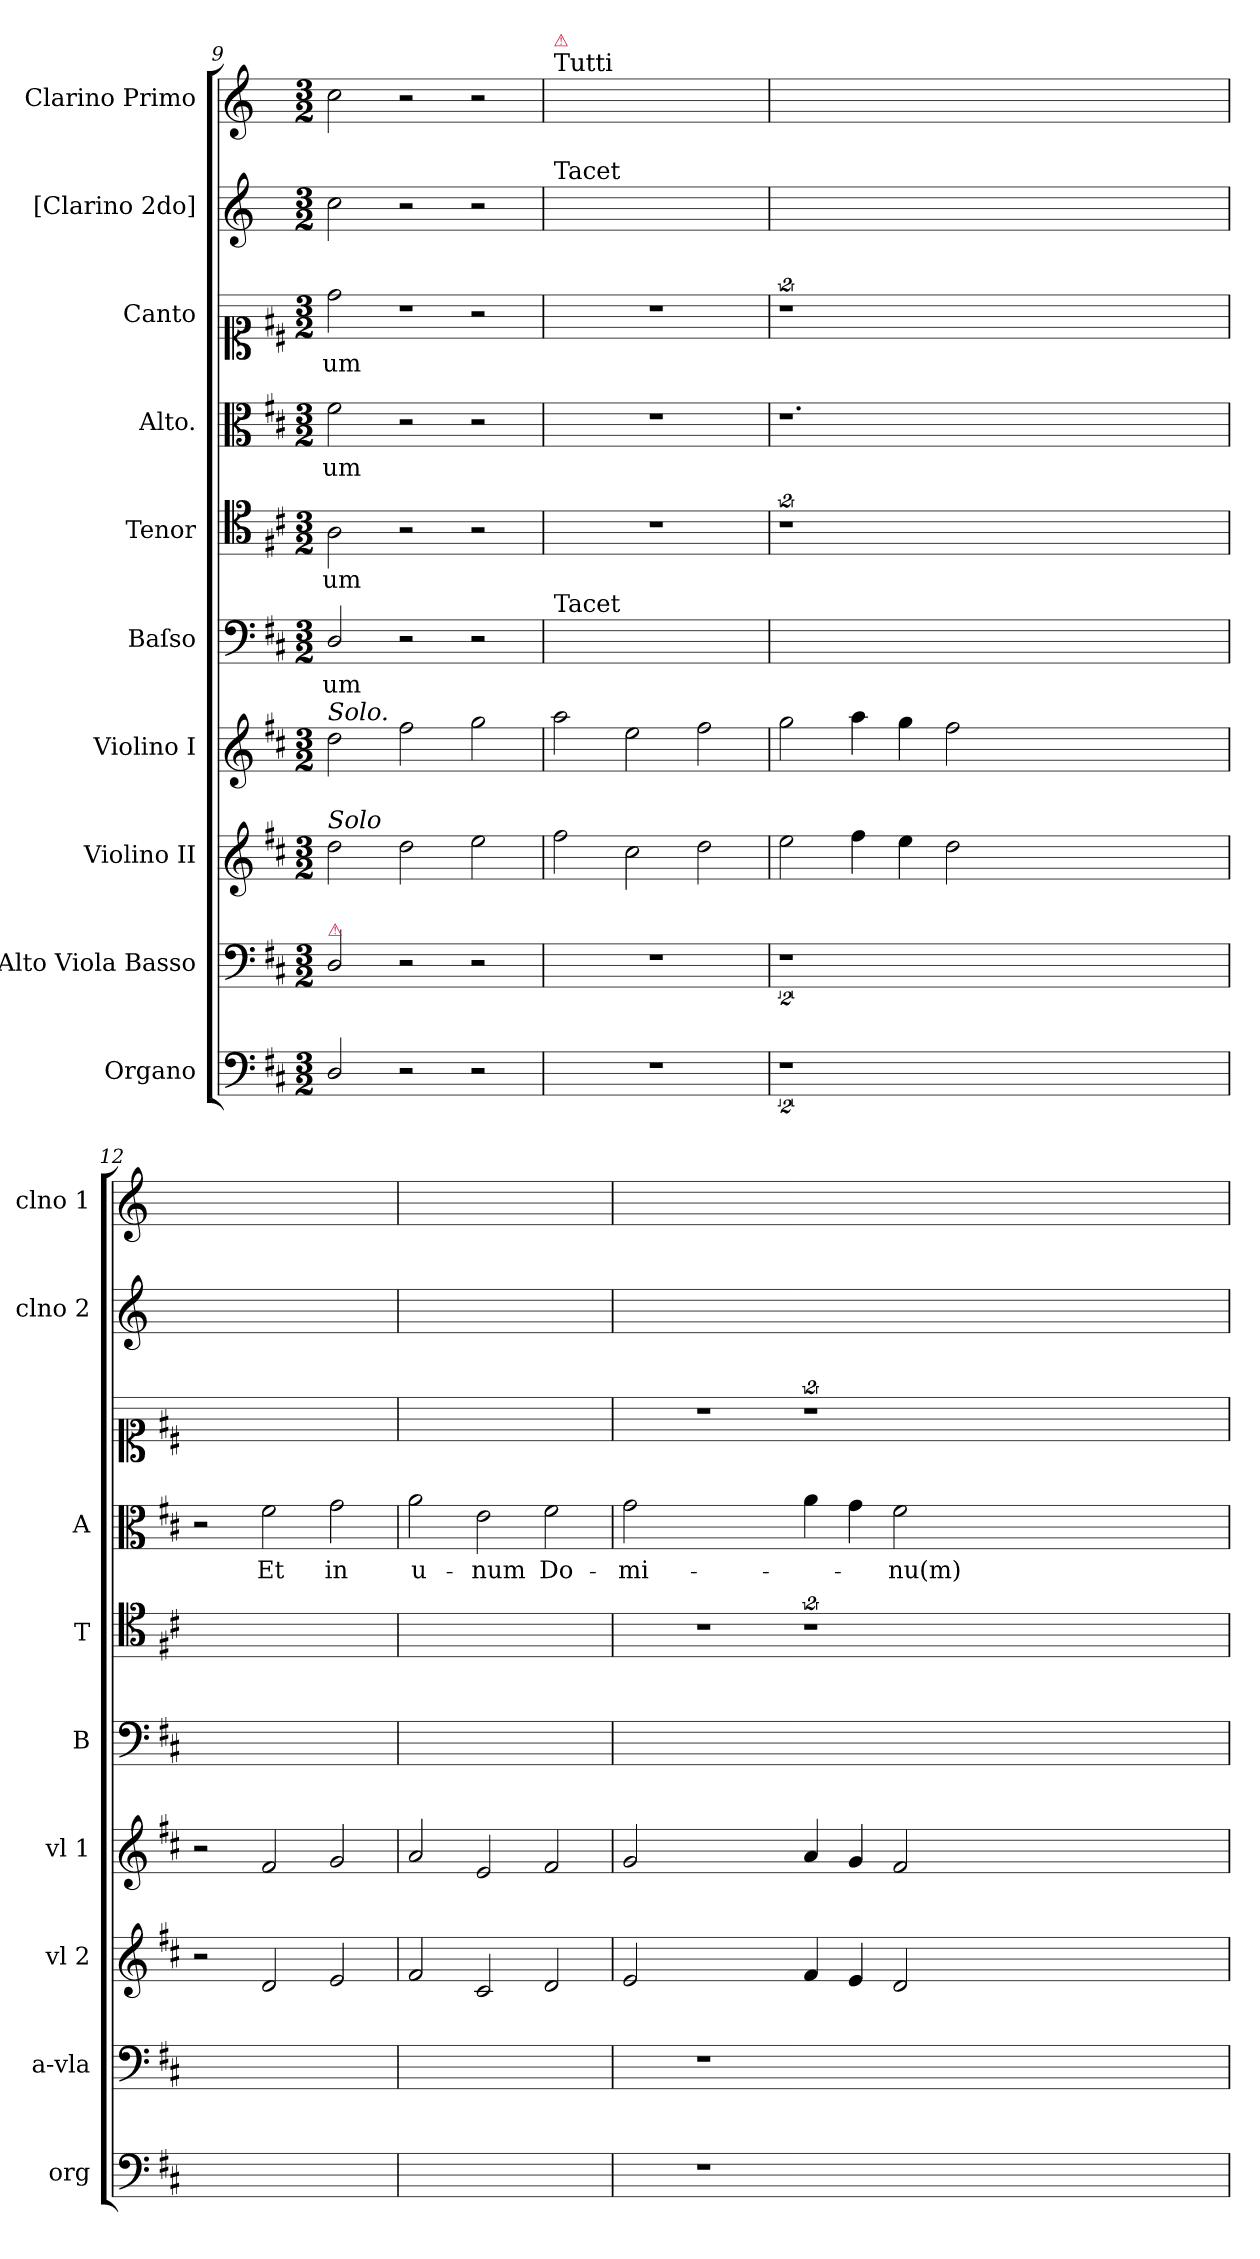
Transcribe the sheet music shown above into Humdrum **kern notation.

**kern	**kern	**kern	**kern	**dynam	**kern	**text	**kern	**text	**kern	**text	**kern	**text	**kern	**kern
*part10	*part9	*part8	*part7	*part7	*part6	*part6	*part5	*part5	*part4	*part4	*part3	*part3	*part2	*part1
*staff10	*staff9	*staff8	*staff7	*staff7	*staff6	*staff6	*staff5	*staff5	*staff4	*staff4	*staff3	*staff3	*staff2	*staff1
*I"Organo	*I"Alto Viola Basso	*I"Violino II	*I"Violino I	*	*I"Baſso	*	*I"Tenor	*	*I"Alto.	*	*I"Canto	*	*I"[Clarino 2do]	*I"Clarino Primo
*I'org	*I'a-vla	*I'vl 2	*I'vl 1	*	*I'B	*	*I'T	*	*I'A	*	*	*	*I'clno 2	*I'clno 1
*clefF4	*clefF4	*clefG2	*clefG2	*	*clefF4	*	*clefC4	*	*clefC3	*	*clefC1	*	*clefG2	*clefG2
*	*	*	*	*	*	*	*	*	*	*	*	*	*ITrd-1c-2	*ITrd-1c-2
*k[f#c#]	*k[f#c#]	*k[f#c#]	*k[f#c#]	*	*k[f#c#]	*	*k[f#c#]	*	*k[f#c#]	*	*k[f#c#]	*	*k[f#c#]	*k[f#c#]
*	*D:	*D:	*D:	*	*D:	*	*D:	*	*D:	*	*D:	*	*D:	*D:
*M3/2	*M3/2	*M3/2	*M3/2	*	*M3/2	*	*M3/2	*	*M3/2	*	*M3/2	*	*M3/2	*M3/2
=9	=9	=9	=9	=9	=9	=9	=9	=9	=9	=9	=9	=9	=9	=9
!	!	!	!LO:TX:a:i:t=Solo.	!	!	!	!	!	!	!	!	!	!	!
!	!	!LO:TX:a:i:t=Solo	!	!	!	!	!	!	!	!	!	!	!	!
!	!LO:TX:a:color=crimson:t=⚠	!	!	!	!	!	!	!	!	!	!	!	!	!
2D/	2D/	2dd\	2dd\	.	2D/	-um	2A\	-um	2f#\	-um	2dd\	-um	2dd\	2dd\
!	!	!	!	!	!	!	!	!	!	!	!LO:N:vis=1	!	!	!
2r	2r	2dd\	2ff#\	.	2r	.	2r	.	2r	.	2r	.	2r	2r
2r	2r	2ee\	2gg\	.	2r	.	2r	.	2r	.	2r	.	2r	2r
=10	=10	=10	=10	=10	=10	=10	=10	=10	=10	=10	=10	=10	=10	=10
!	!	!	!	!	!	!	!	!	!	!	!	!	!	!LO:TX:a:t=Tutti
!	!	!	!	!	!	!	!	!	!	!	!	!	!	!LO:TX:a:color=crimson:t=⚠
!	!	!	!	!	!	!	!	!	!	!	!	!	!LO:TX:a:t=Tacet	!
!	!	!	!	!	!LO:TX:a:t=Tacet	!	!	!	!	!	!	!	!	!
1.r	1.r	2ff#\	2aa\	.	1.ryy	.	1.r	.	1.r	.	1.r	.	1.ryy	1.ryy
.	.	2cc#\	2ee\	.	.	.	.	.	.	.	.	.	.	.
.	.	2dd\	2ff#\	.	.	.	.	.	.	.	.	.	.	.
=11	=11	=11	=11	=11	=11	=11	=11	=11	=11	=11	=11	=11	=11	=11
2%9r	2%9r	2ee\	2gg\	.	1.ryy	.	2%9r	.	1.r	.	2%9r	.	1.ryy	1.ryy
.	.	4ff#\	4aa\	.	.	.	.	.	.	.	.	.	.	.
.	.	4ee\	4gg\	.	.	.	.	.	.	.	.	.	.	.
.	.	2dd\	2ff#\	.	.	.	.	.	.	.	.	.	.	.
.	.	0.ryy	0.ryy	.	0.ryy	.	.	.	0.ryy	.	.	.	0.ryy	0.ryy
=12	=12	=12	=12	=12	=12	=12	=12	=12	=12	=12	=12	=12	=12	=12
1.ryy	1.ryy	2r	2r	.	1.ryy	.	1.ryy	.	2r	.	1.ryy	.	1.ryy	1.ryy
!	!	!	!	!LO:DY:b	!	!	!	!	!	!	!	!	!	!
.	.	2d/	2f#/	piano	.	.	.	.	2f#\	Et	.	.	.	.
.	.	2e/	2g/	.	.	.	.	.	2g\	in	.	.	.	.
=13	=13	=13	=13	=13	=13	=13	=13	=13	=13	=13	=13	=13	=13	=13
1.ryy	1.ryy	2f#/	2a/	.	1.ryy	.	1.ryy	.	2a\	u-	1.ryy	.	1.ryy	1.ryy
.	.	2c#/	2e/	.	.	.	.	.	2e\	-num	.	.	.	.
.	.	2d/	2f#/	.	.	.	.	.	2f#\	Do-	.	.	.	.
=14	=14	=14	=14	=14	=14	=14	=14	=14	=14	=14	=14	=14	=14	=14
1.r	1.r	2e/	2g/	.	1.ryy	.	1.r	.	2g\	-mi-	1.r	.	1.ryy	1.ryy
.	.	1ryy	1ryy	.	.	.	.	.	1ryy	.	.	.	.	.
=-	=-	=-	=-	=-	=-	=-	=-	=-	=-	=-	=-	=-	=-	=-
00ryy	00ryy	4f#/	4a/	.	00ryy	.	2%9r	.	4a\	.	2%9r	.	00ryy	00ryy
.	.	4e/	4g/	.	.	.	.	.	4g\	.	.	.	.	.
.	.	2d/	2f#/	.	.	.	.	.	2f#\	-nu(m)	.	.	.	.
.	.	2%7ryy	2%7ryy	.	.	.	.	.	2%7ryy	.	.	.	.	.
2ryy	2ryy	.	.	.	2ryy	.	.	.	.	.	.	.	2ryy	2ryy
=	=	=	=	=	=	=	=	=	=	=	=	=	=	=
*-	*-	*-	*-	*-	*-	*-	*-	*-	*-	*-	*-	*-	*-	*-
